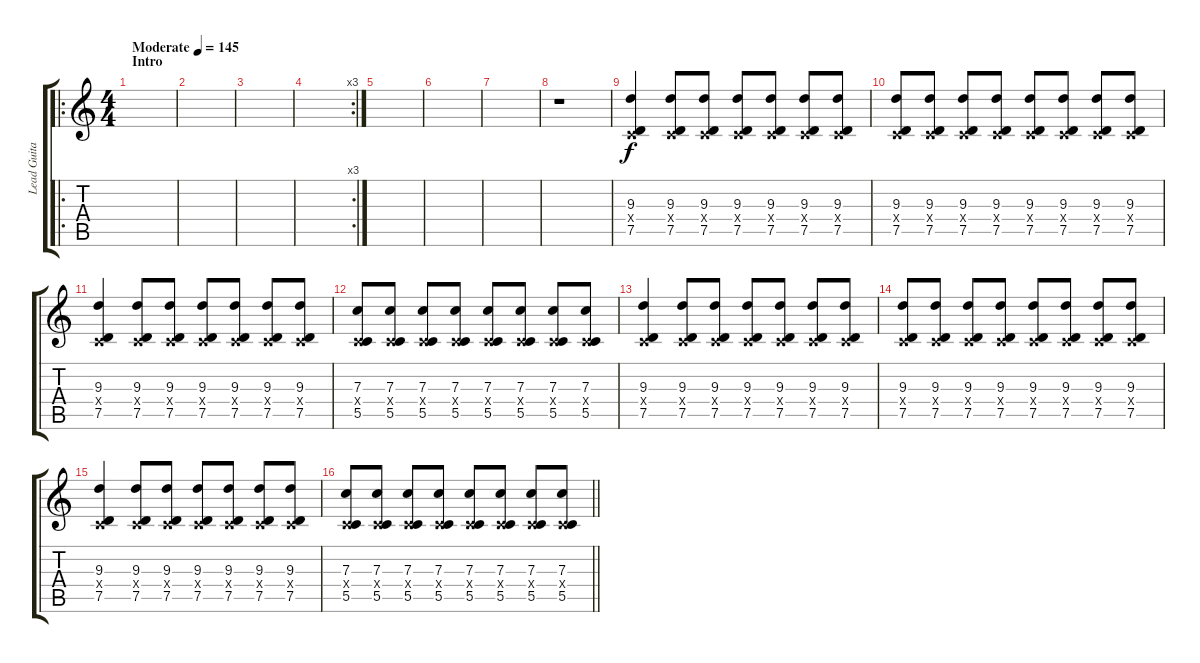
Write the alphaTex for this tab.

\track ("Lead Guitar I" "Lead Guita") {instrument distortionguitar}
\staff {score tabs}
\tuning (D4 A3 F3 C3 G2 C2) {hide}
\ro
\ts (4 4)
\section ("" "Intro")
\tempo (145 "Moderate")
\clef g2
\ks c
|
|
|
\rc 3
|
|
|
|
r.1 |
(9.3 0.4{x} 7.5).4 (9.3 0.4{x} 7.5).8 (9.3 0.4{x} 7.5).8 (9.3 0.4{x} 7.5).8 (9.3 0.4{x} 7.5).8 (9.3 0.4{x} 7.5).8 (9.3 0.4{x} 7.5).8 |
(9.3 0.4{x} 7.5).8 (9.3 0.4{x} 7.5).8 (9.3 0.4{x} 7.5).8 (9.3 0.4{x} 7.5).8 (9.3 0.4{x} 7.5).8 (9.3 0.4{x} 7.5).8 (9.3 0.4{x} 7.5).8 (9.3 0.4{x} 7.5).8 |
(9.3 0.4{x} 7.5).4 (9.3 0.4{x} 7.5).8 (9.3 0.4{x} 7.5).8 (9.3 0.4{x} 7.5).8 (9.3 0.4{x} 7.5).8 (9.3 0.4{x} 7.5).8 (9.3 0.4{x} 7.5).8 |
(7.3 0.4{x} 5.5).8 (7.3 0.4{x} 5.5).8 (7.3 0.4{x} 5.5).8 (7.3 0.4{x} 5.5).8 (7.3 0.4{x} 5.5).8 (7.3 0.4{x} 5.5).8 (7.3 0.4{x} 5.5).8 (7.3 0.4{x} 5.5).8 |
(9.3 0.4{x} 7.5).4 (9.3 0.4{x} 7.5).8 (9.3 0.4{x} 7.5).8 (9.3 0.4{x} 7.5).8 (9.3 0.4{x} 7.5).8 (9.3 0.4{x} 7.5).8 (9.3 0.4{x} 7.5).8 |
(9.3 0.4{x} 7.5).8 (9.3 0.4{x} 7.5).8 (9.3 0.4{x} 7.5).8 (9.3 0.4{x} 7.5).8 (9.3 0.4{x} 7.5).8 (9.3 0.4{x} 7.5).8 (9.3 0.4{x} 7.5).8 (9.3 0.4{x} 7.5).8 |
(9.3 0.4{x} 7.5).4 (9.3 0.4{x} 7.5).8 (9.3 0.4{x} 7.5).8 (9.3 0.4{x} 7.5).8 (9.3 0.4{x} 7.5).8 (9.3 0.4{x} 7.5).8 (9.3 0.4{x} 7.5).8 |
\barLineRight lightlight
(7.3 0.4{x} 5.5).8 (7.3 0.4{x} 5.5).8 (7.3 0.4{x} 5.5).8 (7.3 0.4{x} 5.5).8 (7.3 0.4{x} 5.5).8 (7.3 0.4{x} 5.5).8 (7.3 0.4{x} 5.5).8 (7.3 0.4{x} 5.5).8
